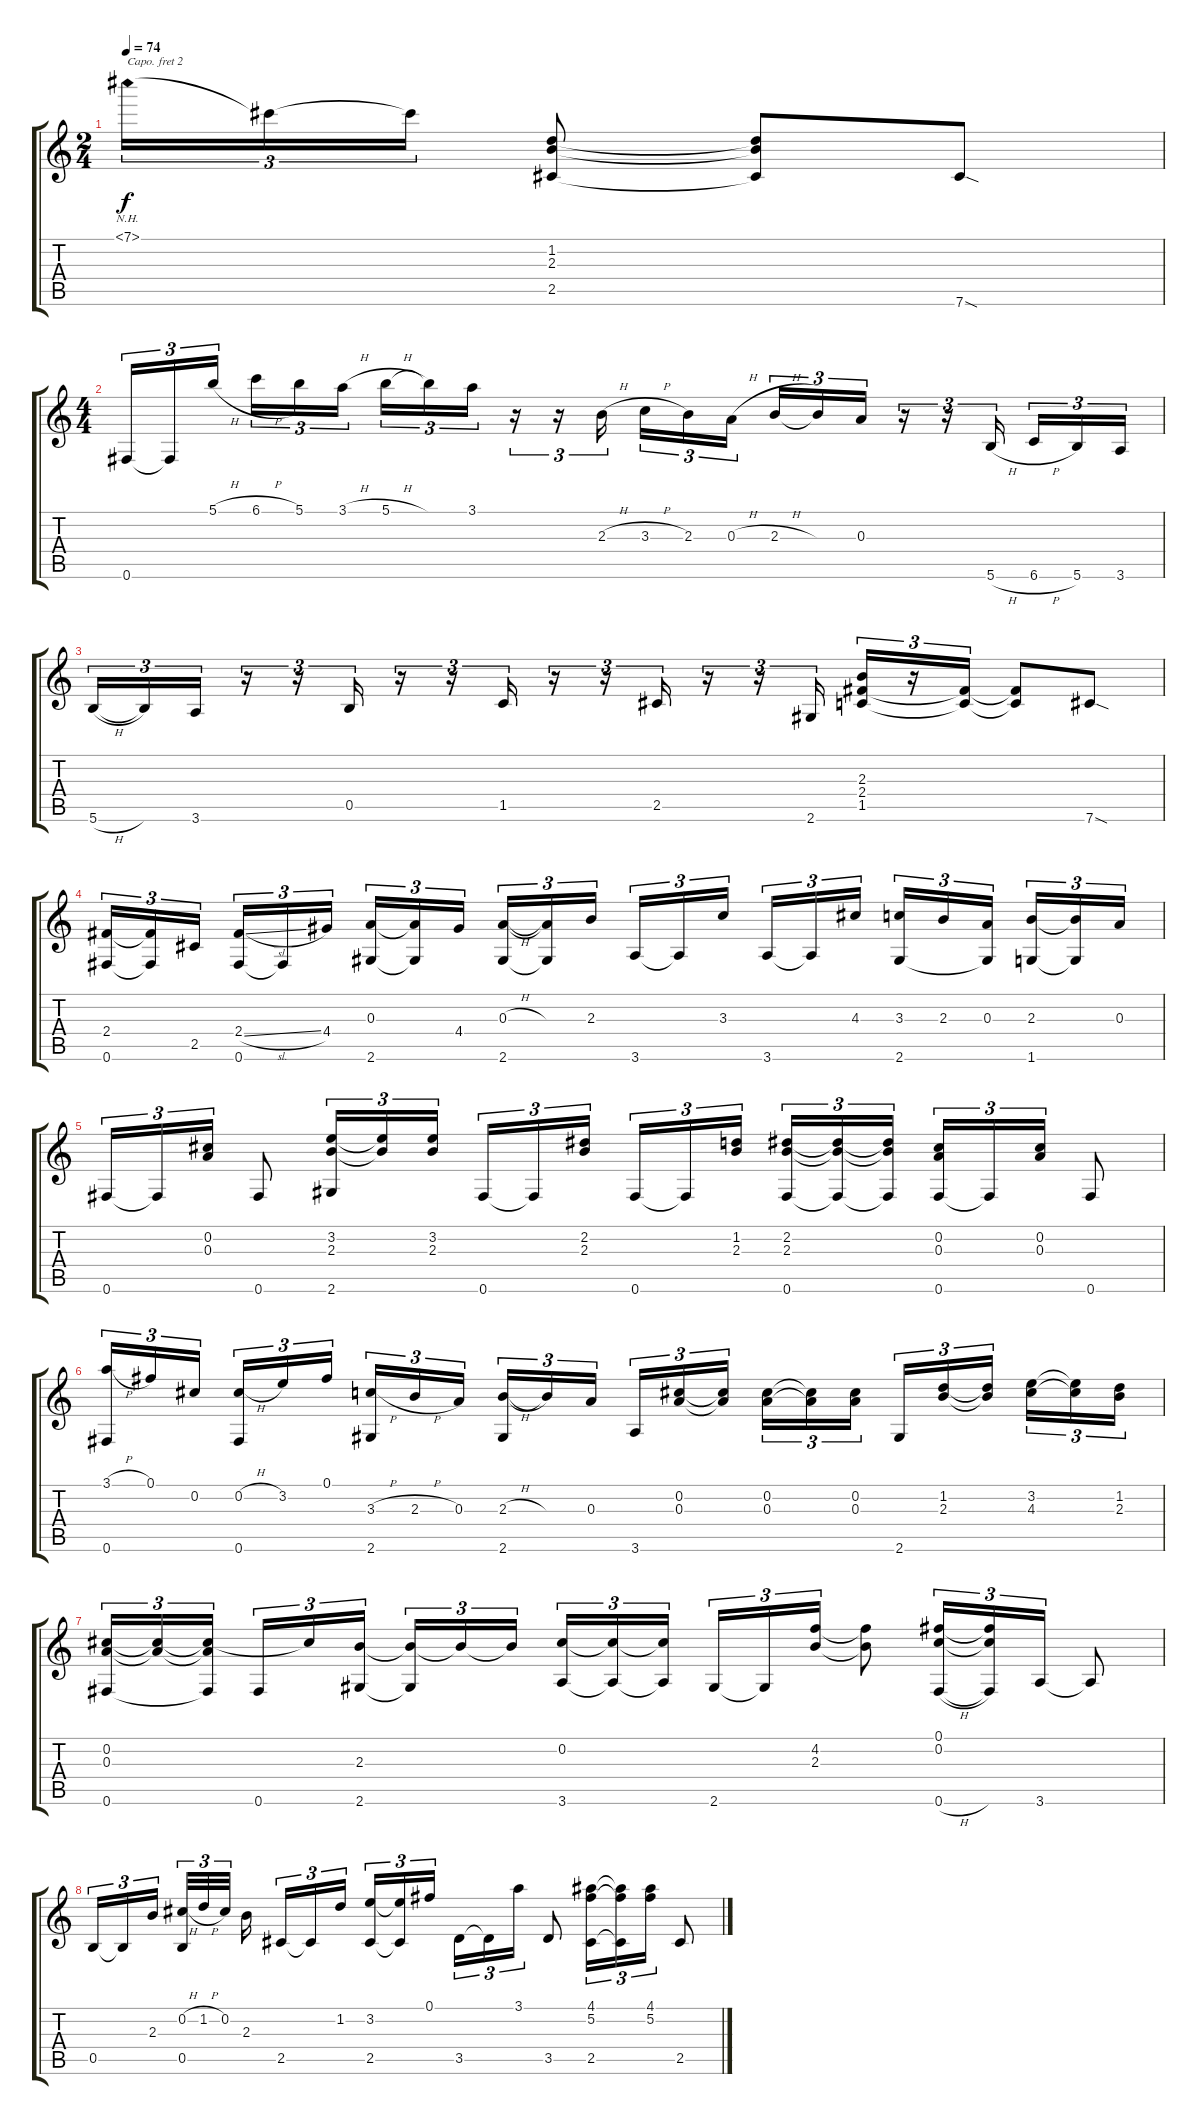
\track "" {instrument acousticguitarsteel}
\staff {score tabs}
\capo 2
\tuning (E4 B3 G3 D3 A2 E2) {hide}
\ts (2 4)
\tempo 74
\clef g2
\ks c
7.1{nh}.16{tu (3 2) dy f} 7.1{t}.16{tu (3 2)} 7.1{t}.16{tu (3 2)} (1.2 2.3 2.5).8 (1.2{t} 2.3{t} 2.5{t}).8 7.6{sod}.8 |
\ts (4 4)
0.6.16{tu (3 2)} 0.6{t}.16{tu (3 2)} 5.1{h}.16{tu (3 2) beam splitsecondary} 6.1{h}.16{tu (3 2)} 5.1.16{tu (3 2)} 3.1{h}.16{tu (3 2)} 5.1{h}.16{tu (3 2)} 5.1{t}.16{tu (3 2)} 3.1.16{tu (3 2)} r.16{tu (3 2)} r.16{tu (3 2)} 2.3{h}.16{tu (3 2)} 3.3{h}.16{tu (3 2)} 2.3.16{tu (3 2)} 0.3{h}.16{tu (3 2) beam splitsecondary} 2.3{h}.16{tu (3 2)} 2.3{t}.16{tu (3 2)} 0.3.16{tu (3 2)} r.16{tu (3 2)} r.16{tu (3 2)} 5.6{h}.16{tu (3 2) beam splitsecondary} 6.6{h}.16{tu (3 2)} 5.6.16{tu (3 2)} 3.6.16{tu (3 2)} |
5.6{h}.16{tu (3 2)} 5.6{t}.16{tu (3 2)} 3.6.16{tu (3 2)} r.16{tu (3 2)} r.16{tu (3 2)} 0.5.16{tu (3 2)} r.16{tu (3 2)} r.16{tu (3 2)} 1.5.16{tu (3 2)} r.16{tu (3 2)} r.16{tu (3 2)} 2.5.16{tu (3 2)} r.16{tu (3 2)} r.16{tu (3 2)} 2.6.16{tu (3 2)} (2.3 2.4 1.5).16{tu (3 2)} r.16{tu (3 2)} (2.4{t} 1.5{t}).16{tu (3 2)} (2.4{t} 1.5{t}).8 7.6{sod}.8 |
(2.4 0.6).16{tu (3 2)} (2.4{t} 0.6{t}).16{tu (3 2)} 2.5.16{tu (3 2) beam splitsecondary} (2.4{sl} 0.6).16{tu (3 2)} 0.6{t}.16{tu (3 2)} 4.4.16{tu (3 2)} (0.3 2.6).16{tu (3 2)} (0.3{t} 2.6{t}).16{tu (3 2)} 4.4.16{tu (3 2) beam splitsecondary} (0.3{h} 2.6).16{tu (3 2)} (0.3{t} 2.6{t}).16{tu (3 2)} 2.3.16{tu (3 2)} 3.6.16{tu (3 2)} 3.6{t}.16{tu (3 2)} 3.3.16{tu (3 2) beam splitsecondary} 3.6.16{tu (3 2)} 3.6{t}.16{tu (3 2)} 4.3.16{tu (3 2)} (3.3 2.6).16{tu (3 2)} 2.3.16{tu (3 2)} (0.3 2.6{t}).16{tu (3 2) beam splitsecondary} (2.3 1.6).16{tu (3 2)} (2.3{t} 1.6{t}).16{tu (3 2)} 0.3.16{tu (3 2)} |
0.6.16{tu (3 2)} 0.6{t}.16{tu (3 2)} (0.2 0.3).16{tu (3 2)} 0.6.8 (3.2 2.3 2.6).16{tu (3 2)} (3.2{t} 2.3{t}).16{tu (3 2)} (3.2 2.3).16{tu (3 2) beam splitsecondary} 0.6.16{tu (3 2)} 0.6{t}.16{tu (3 2)} (2.2 2.3).16{tu (3 2)} 0.6.16{tu (3 2)} 0.6{t}.16{tu (3 2)} (1.2 2.3).16{tu (3 2) beam splitsecondary} (2.2 2.3 0.6).16{tu (3 2)} (2.2{t} 2.3{t} 0.6{t}).16{tu (3 2)} (2.2{t} 2.3{t} 0.6{t}).16{tu (3 2)} (0.2 0.3 0.6).16{tu (3 2)} 0.6{t}.16{tu (3 2)} (0.2 0.3).16{tu (3 2)} 0.6.8 |
(3.1{h} 0.6).16{tu (3 2)} 0.1.16{tu (3 2)} 0.2.16{tu (3 2) beam splitsecondary} (0.2{h} 0.6).16{tu (3 2)} 3.2.16{tu (3 2)} 0.1.16{tu (3 2)} (3.3{h} 2.6).16{tu (3 2)} 2.3{h}.16{tu (3 2)} 0.3.16{tu (3 2) beam splitsecondary} (2.3{h} 2.6).16{tu (3 2)} 2.3{t}.16{tu (3 2)} 0.3.16{tu (3 2)} 3.6.16{tu (3 2)} (0.2 0.3).16{tu (3 2)} (0.2{t} 0.3{t}).16{tu (3 2) beam splitsecondary} (0.2 0.3).16{tu (3 2)} (0.2{t} 0.3{t}).16{tu (3 2)} (0.2 0.3).16{tu (3 2)} 2.6.16{tu (3 2)} (1.2 2.3).16{tu (3 2)} (1.2{t} 2.3{t}).16{tu (3 2) beam splitsecondary} (3.2 4.3).16{tu (3 2)} (3.2{t} 4.3{t}).16{tu (3 2)} (1.2 2.3).16{tu (3 2)} |
(0.2 0.3 0.6).16{tu (3 2)} (0.2{t} 0.3{t}).16{tu (3 2)} (0.2{t} 0.3{t} 0.6{t}).16{tu (3 2) beam splitsecondary} 0.6.16{tu (3 2)} 0.2{t}.16{tu (3 2)} (2.3 2.6).16{tu (3 2)} (2.3{t} 2.6{t}).16{tu (3 2)} 2.3{t}.16{tu (3 2)} 2.3{t}.16{tu (3 2) beam splitsecondary} (0.2 3.6).16{tu (3 2)} (0.2{t} 3.6{t}).16{tu (3 2)} (0.2{t} 3.6{t}).16{tu (3 2)} 2.6.16{tu (3 2)} 2.6{t}.16{tu (3 2)} (4.2 2.3).16{tu (3 2)} (4.2{t} 2.3{t}).8 (0.1 0.2 0.6{h}).16{tu (3 2)} (0.1{t} 0.2{t} 0.6{t}).16{tu (3 2)} 3.6.16{tu (3 2)} 3.6{t}.8 |
0.5.16{tu (3 2)} 0.5{t}.16{tu (3 2)} 2.3.16{tu (3 2) beam splitsecondary} (0.2{h} 0.5).32{tu (3 2)} 1.2{h}.32{tu (3 2)} 0.2.32{tu (3 2) beam splitsecondary} 2.3.16 2.5.16{tu (3 2)} 2.5{t}.16{tu (3 2)} 1.2.16{tu (3 2) beam splitsecondary} (3.2 2.5).16{tu (3 2)} (3.2{t} 2.5{t}).16{tu (3 2)} 0.1.16{tu (3 2)} 3.5.16{tu (3 2)} 3.5{t}.16{tu (3 2)} 3.1.16{tu (3 2)} 3.5.8 (4.1 5.2 2.5).16{tu (3 2)} (4.1{t} 5.2{t} 2.5{t}).16{tu (3 2)} (4.1 5.2).16{tu (3 2)} 2.5.8
